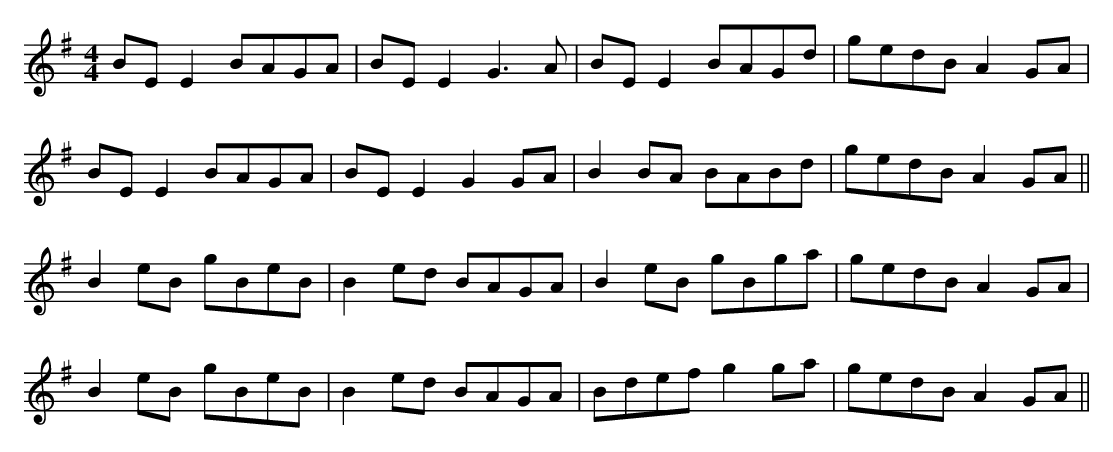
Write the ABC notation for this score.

X:1
M:4/4
K:Emin
BEE2 BAGA|BEE2 G3A|BEE2 BAGd|gedB A2GA|
BEE2 BAGA|BEE2 G2GA|B2BA BABd|gedB A2GA||
B2eB gBeB|B2ed BAGA|B2eB gBga|gedB A2GA|
B2eB gBeB|B2ed BAGA|Bdef g2ga|gedB A2GA||
